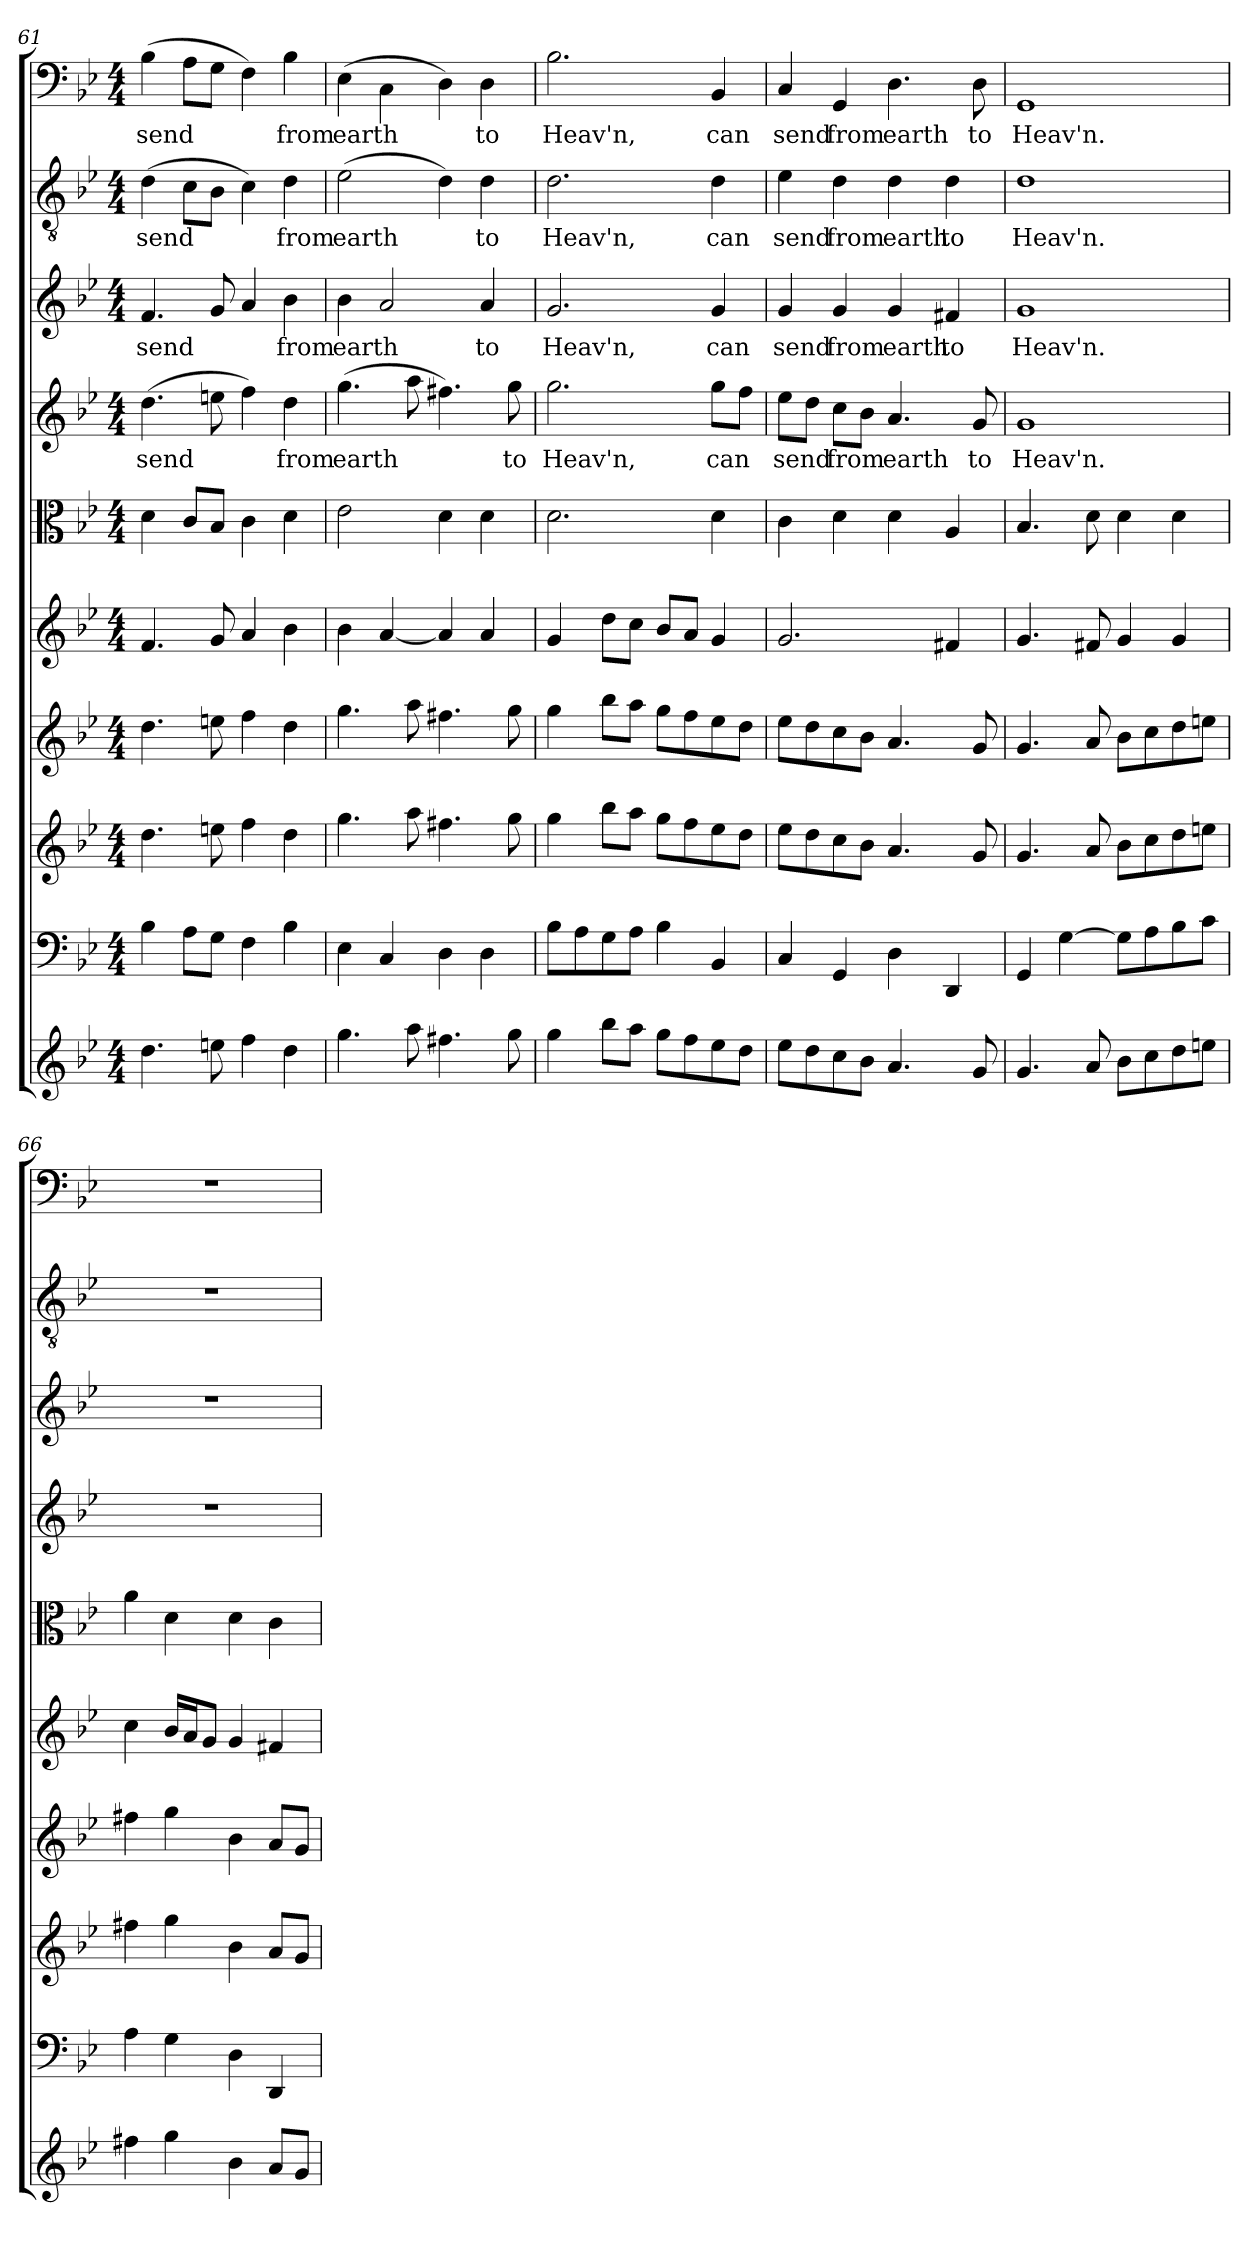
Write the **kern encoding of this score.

**kern	**kern	**kern	**kern	**kern	**kern	**kern	**text	**kern	**text	**kern	**text	**kern	**text
*part10	*part9	*part8	*part7	*part6	*part5	*part4	*part4	*part3	*part3	*part2	*part2	*part1	*part1
*staff10	*staff9	*staff8	*staff7	*staff6	*staff5	*staff4	*staff4	*staff3	*staff3	*staff2	*staff2	*staff1	*staff1
*clefG2	*clefF4	*clefG2	*clefG2	*clefG2	*clefC3	*clefG2	*	*clefG2	*	*clefGv2	*	*clefF4	*
*k[b-e-]	*k[b-e-]	*k[b-e-]	*k[b-e-]	*k[b-e-]	*k[b-e-]	*k[b-e-]	*	*k[b-e-]	*	*k[b-e-]	*	*k[b-e-]	*
*g:	*g:	*g:	*g:	*g:	*g:	*g:	*	*g:	*	*g:	*	*g:	*
*M4/4	*M4/4	*M4/4	*M4/4	*M4/4	*M4/4	*M4/4	*	*M4/4	*	*M4/4	*	*M4/4	*
=61	=61	=61	=61	=61	=61	=61	=61	=61	=61	=61	=61	=61	=61
4.dd\	4B-\	4.dd\	4.dd\	4.f/	4d\	(4.dd\	send	4.f/	send	(4d\	send	(4B-\	send
.	8A\L	.	.	.	8c/L	.	.	.	.	8c\L	.	8A\L	.
8een\	8G\J	8een\	8een\	8g/	8B-/J	8een\	.	8g/	.	8B-\J	.	8G\J	.
4ff\	4F\	4ff\	4ff\	4a/	4c\	4ff\)	.	4a/	.	4c\)	.	4F\)	.
4dd\	4B-\	4dd\	4dd\	4b-\	4d\	4dd\	from	4b-\	from	4d\	from	4B-\	from
=62	=62	=62	=62	=62	=62	=62	=62	=62	=62	=62	=62	=62	=62
4.gg\	4E-\	4.gg\	4.gg\	4b-\	2e-\	(4.gg\	earth	4b-\	earth	(2e-\	earth	(4E-\	earth
.	4C/	.	.	[4a/	.	.	.	2a/	.	.	.	4C\	.
8aa\	.	8aa\	8aa\	.	.	8aa\	.	.	.	.	.	.	.
4.ff#X\	4D\	4.ff#X\	4.ff#X\	4a/]	4d\	4.ff#X\)	.	.	.	4d\)	.	4D\)	.
.	4D\	.	.	4a/	4d\	.	.	4a/	to	4d\	to	4D\	to
8gg\	.	8gg\	8gg\	.	.	8gg\	to	.	.	.	.	.	.
=63	=63	=63	=63	=63	=63	=63	=63	=63	=63	=63	=63	=63	=63
4gg\	8B-\L	4gg\	4gg\	4g/	2.d\	2.gg\	Heav'n,	2.g/	Heav'n,	2.d\	Heav'n,	2.B-\	Heav'n,
.	8A\	.	.	.	.	.	.	.	.	.	.	.	.
8bb-\L	8G\	8bb-\L	8bb-\L	8dd\L	.	.	.	.	.	.	.	.	.
8aa\J	8A\J	8aa\J	8aa\J	8cc\J	.	.	.	.	.	.	.	.	.
8gg\L	4B-\	8gg\L	8gg\L	8b-/L	.	.	.	.	.	.	.	.	.
8ff\	.	8ff\	8ff\	8a/J	.	.	.	.	.	.	.	.	.
8ee-\	4BB-/	8ee-\	8ee-\	4g/	4d\	8gg\L	can	4g/	can	4d\	can	4BB-/	can
8dd\J	.	8dd\J	8dd\J	.	.	8ff\J	.	.	.	.	.	.	.
=64	=64	=64	=64	=64	=64	=64	=64	=64	=64	=64	=64	=64	=64
8ee-\L	4C/	8ee-\L	8ee-\L	2.g/	4c\	8ee-\L	send	4g/	send	4e-\	send	4C/	send
8dd\	.	8dd\	8dd\	.	.	8dd\J	.	.	.	.	.	.	.
8cc\	4GG/	8cc\	8cc\	.	4d\	8cc\L	from	4g/	from	4d\	from	4GG/	from
8b-\J	.	8b-\J	8b-\J	.	.	8b-\J	.	.	.	.	.	.	.
4.a/	4D\	4.a/	4.a/	.	4d\	4.a/	earth	4g/	earth	4d\	earth	4.D\	earth
.	4DD/	.	.	4f#X/	4A/	.	.	4f#X/	to	4d\	to	.	.
8g/	.	8g/	8g/	.	.	8g/	to	.	.	.	.	8D\	to
=65	=65	=65	=65	=65	=65	=65	=65	=65	=65	=65	=65	=65	=65
4.g/	4GG/	4.g/	4.g/	4.g/	4.B-/	1g/	Heav'n.	1g/	Heav'n.	1d/	Heav'n.	1GG/	Heav'n.
.	[4G\	.	.	.	.	.	.	.	.	.	.	.	.
8a/	.	8a/	8a/	8f#X/	8d\	.	.	.	.	.	.	.	.
8b-\L	8G\L]	8b-\L	8b-\L	4g/	4d\	.	.	.	.	.	.	.	.
8cc\	8A\	8cc\	8cc\	.	.	.	.	.	.	.	.	.	.
8dd\	8B-\	8dd\	8dd\	4g/	4d\	.	.	.	.	.	.	.	.
8een\J	8c\J	8een\J	8een\J	.	.	.	.	.	.	.	.	.	.
=66	=66	=66	=66	=66	=66	=66	=66	=66	=66	=66	=66	=66	=66
4ff#X\	4A\	4ff#X\	4ff#X\	4cc\	4a\	1r	.	1r	.	1r	.	1r	.
4gg\	4G\	4gg\	4gg\	16b-/LL	4d\	.	.	.	.	.	.	.	.
.	.	.	.	16a/J	.	.	.	.	.	.	.	.	.
.	.	.	.	8g/J	.	.	.	.	.	.	.	.	.
4b-\	4D\	4b-\	4b-\	4g/	4d\	.	.	.	.	.	.	.	.
8a/L	4DD/	8a/L	8a/L	4f#X/	4c\	.	.	.	.	.	.	.	.
8g/J	.	8g/J	8g/J	.	.	.	.	.	.	.	.	.	.
=	=	=	=	=	=	=	=	=	=	=	=	=	=
*-	*-	*-	*-	*-	*-	*-	*-	*-	*-	*-	*-	*-	*-
